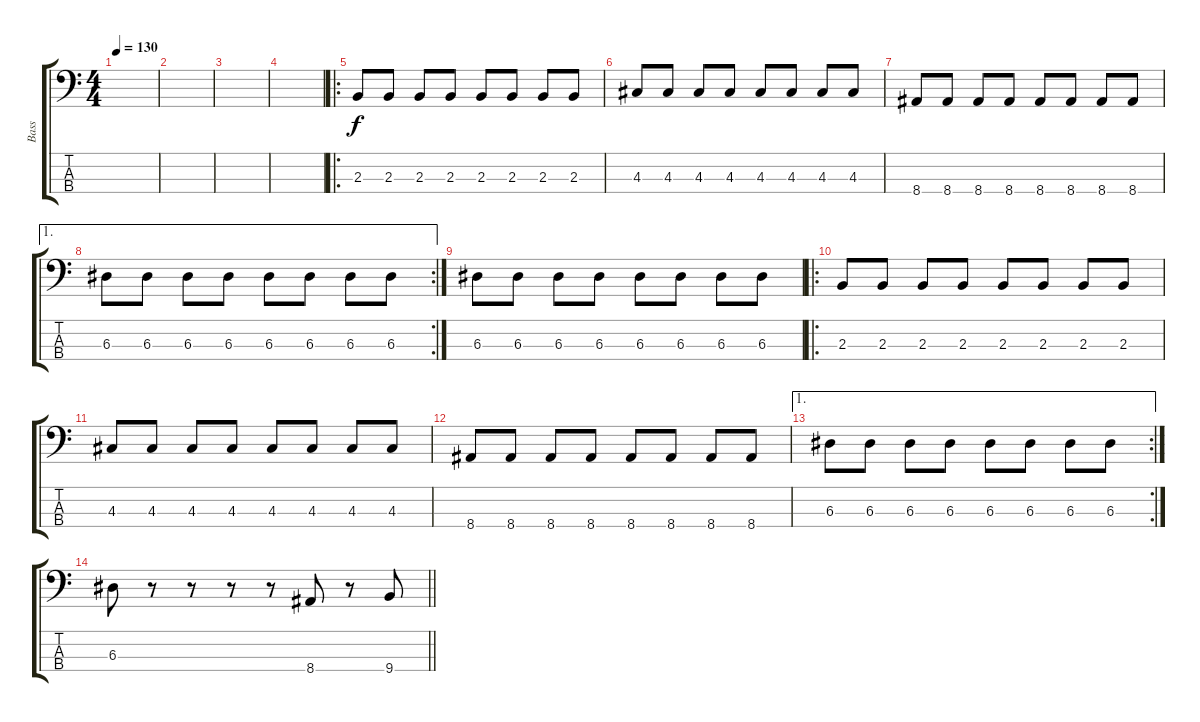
\track ("Bass" "Bass") {instrument electricbassfinger}
\staff {score tabs}
\tuning (G2 D2 A1 D1) {hide}
\ts (4 4)
\tempo 130
\clef f4
\ks c
|
|
|
|
\ro
2.3.8 2.3.8 2.3.8 2.3.8 2.3.8 2.3.8 2.3.8 2.3.8 |
4.3.8 4.3.8 4.3.8 4.3.8 4.3.8 4.3.8 4.3.8 4.3.8 |
8.4.8 8.4.8 8.4.8 8.4.8 8.4.8 8.4.8 8.4.8 8.4.8 |
\ae 1
\rc 2
6.3.8 6.3.8 6.3.8 6.3.8 6.3.8 6.3.8 6.3.8 6.3.8 |
6.3.8 6.3.8 6.3.8 6.3.8 6.3.8 6.3.8 6.3.8 6.3.8 |
\ro
2.3.8 2.3.8 2.3.8 2.3.8 2.3.8 2.3.8 2.3.8 2.3.8 |
4.3.8 4.3.8 4.3.8 4.3.8 4.3.8 4.3.8 4.3.8 4.3.8 |
8.4.8 8.4.8 8.4.8 8.4.8 8.4.8 8.4.8 8.4.8 8.4.8 |
\ae 1
\rc 2
6.3.8 6.3.8 6.3.8 6.3.8 6.3.8 6.3.8 6.3.8 6.3.8 |
\barLineRight lightlight
6.3.8 r.8 r.8 r.8 r.8 8.4.8 r.8 9.4.8
